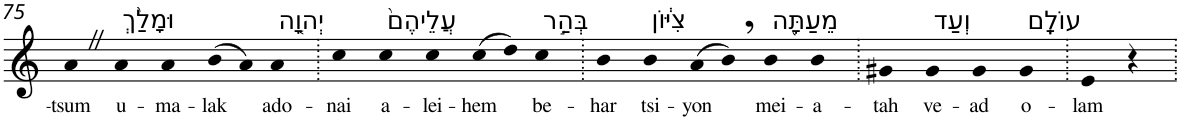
**kern	**text
*part1	*part1
*staff1	*staff1
*I"Piano	*
*I'Pno	*
!!LO:PB:g=z
*clefG2	*
*k[]	*
=75	=75
!	!LO:LY:b
4aZ	-tsum
!LO:TX:a:t=וּמָלַ֨ךְ	!
!	!LO:LY:b
4a	u-
!	!LO:LY:b
4a	-ma-
!	!LO:LY:b
(>8b	-lak
8a)	.
!LO:TX:a:t=יְהוָ֤ה	!
!	!LO:LY:b
4a	ado-
=76.	=76.
!	!LO:LY:b
4cc	-nai
!LO:TX:a:t=עֲלֵיהֶם֙	!
!	!LO:LY:b
4cc	a-
!	!LO:LY:b
4cc	-lei-
!	!LO:LY:b
(>8cc	-hem
8dd)	.
!LO:TX:a:t=בְּהַ֣ר	!
!	!LO:LY:b
4cc	be-
=77.	=77.
!	!LO:LY:b
4b	-har
!LO:TX:a:t=צִיּ֔וֹן	!
!	!LO:LY:b
4b	tsi-
!	!LO:LY:b
(>8a	-yon
8b,)	.
!LO:TX:a:t=מֵעַתָּ֖ה	!
!	!LO:LY:b
4b	mei-
!	!LO:LY:b
4b	-a-
=78.	=78.
!	!LO:LY:b
4g#X	-tah
!LO:TX:a:t=וְעַד	!
!	!LO:LY:b
4g#	ve-
!	!LO:LY:b
4g#	-ad
!LO:TX:a:t=עוֹלָֽם	!
!	!LO:LY:b
4g#	o-
=79.	=79.
!	!LO:LY:b
4e	-lam
4r	.
=.	=.
*-	*-
